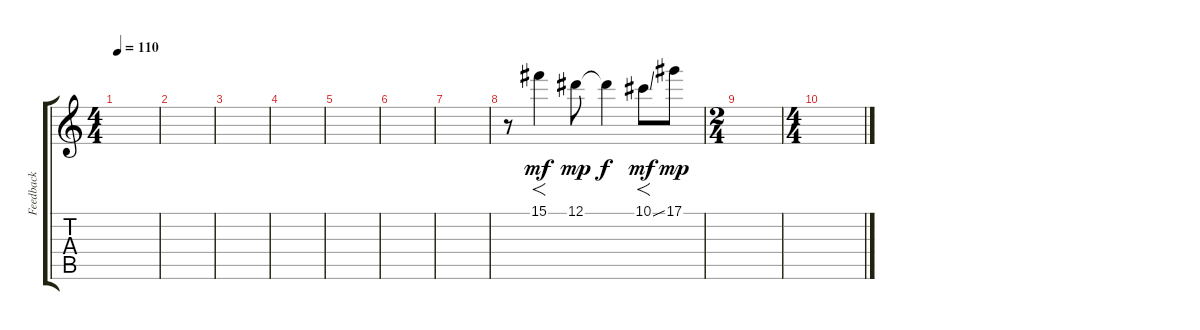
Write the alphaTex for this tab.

\track ("Feedback" "Feedback") {instrument overdrivenguitar}
\staff {score tabs}
\tuning (Eb4 Bb3 Gb3 Db3 Ab2 Eb2) {hide}
\ts (4 4)
\tempo 110
\clef g2
\ks c
|
|
|
|
|
|
|
r.8 15.1.4{f dy mf} 12.1.8{dy mp} 12.1{t}.4{dy f} 10.1{ss}.8{f dy mf} 17.1.8{dy mp} |
\ts (2 4)
|
\ts (4 4)
